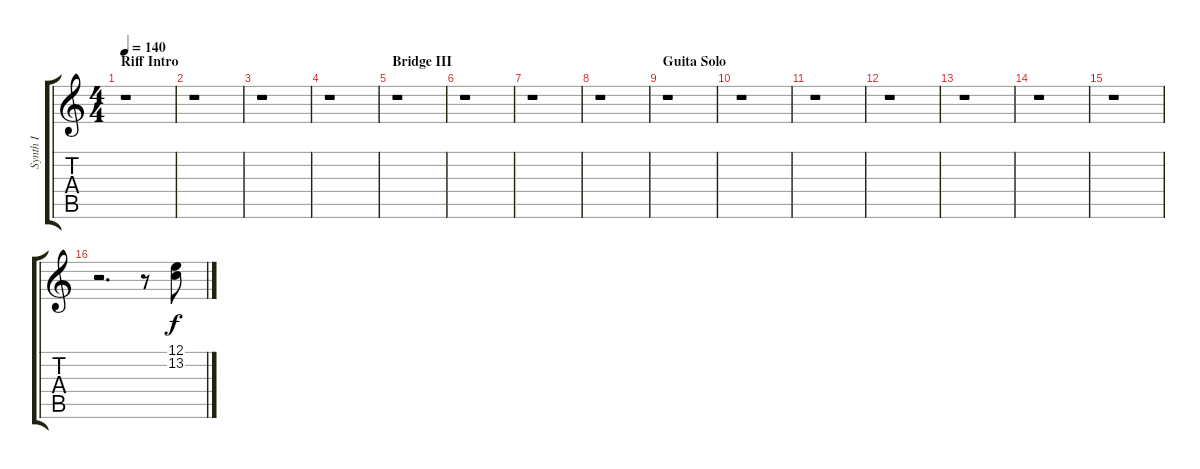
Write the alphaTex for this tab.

\track ("Synth I" "Synth I") {instrument fx5brightness}
\staff {score tabs}
\tuning (E4 B3 G3 D3 A2 E2) {hide}
\ts (4 4)
\section ("" "Riff Intro")
\tempo 140
\clef g2
\ks c
r.1{dy f} |
r.1 |
r.1 |
r.1 |
\section ("" "Bridge III")
r.1 |
r.1 |
r.1 |
r.1 |
\section ("" "Guita Solo")
r.1 |
r.1 |
r.1 |
r.1 |
r.1 |
r.1 |
r.1 |
r.2{d} r.8 (12.1 13.2).8
